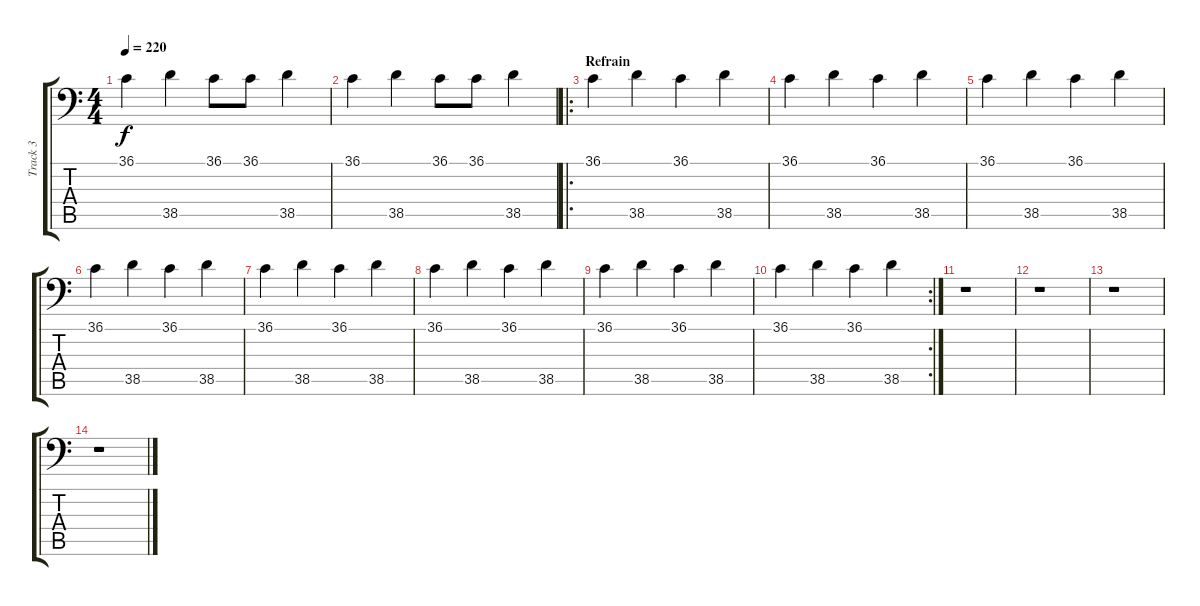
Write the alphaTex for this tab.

\track ("Track 3" "Track 3") {instrument acousticgrandpiano}
\staff {score tabs}
\tuning (C-1 C-1 C-1 C-1 C-1 C-1) {hide}
\ts (4 4)
\tempo 220
\clef f4
\ks c
36.1.4{dy f} 38.5.4 36.1.8 36.1.8 38.5.4 |
36.1.4 38.5.4 36.1.8 36.1.8 38.5.4 |
\ro
\section ("" "Refrain")
36.1.4 38.5.4 36.1.4 38.5.4 |
36.1.4 38.5.4 36.1.4 38.5.4 |
36.1.4 38.5.4 36.1.4 38.5.4 |
36.1.4 38.5.4 36.1.4 38.5.4 |
36.1.4 38.5.4 36.1.4 38.5.4 |
36.1.4 38.5.4 36.1.4 38.5.4 |
36.1.4 38.5.4 36.1.4 38.5.4 |
\rc 2
36.1.4 38.5.4 36.1.4 38.5.4 |
r.1 |
r.1 |
r.1 |
r.1
